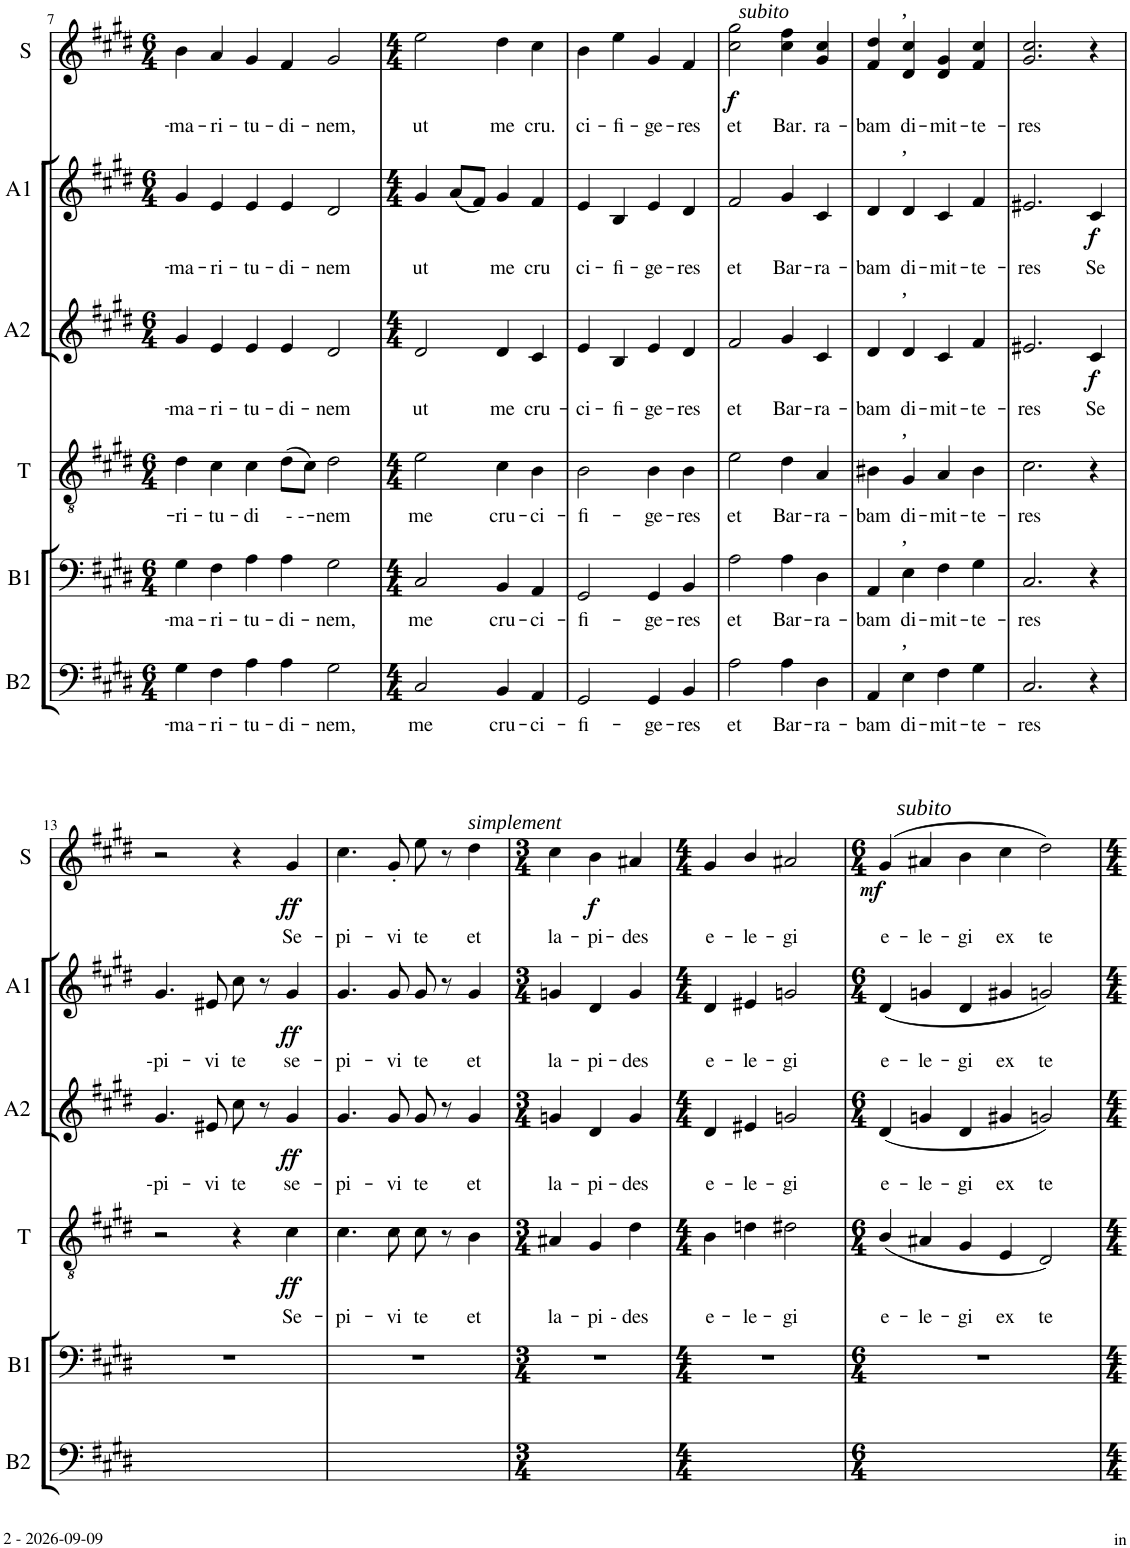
**kern	**text	**kern	**text	**kern	**text	**dynam	**kern	**text	**dynam	**kern	**text	**dynam	**kern	**text	**dynam
*part6	*part6	*part5	*part5	*part4	*part4	*part4	*part3	*part3	*part3	*part2	*part2	*part2	*part1	*part1	*part1
*staff6	*staff6	*staff5	*staff5	*staff4	*staff4	*staff4	*staff3	*staff3	*staff3	*staff2	*staff2	*staff2	*staff1	*staff1	*staff1
*I"Bass 2	*	*I"Bass 1	*	*I"Tenor	*	*	*I"Alt 2	*	*	*I"Alt 1	*	*	*I"Sopran	*	*
*I'B2	*	*I'B1	*	*I'T	*	*	*I'A2	*	*	*I'A1	*	*	*I'S	*	*
!!LO:PB:g=z
*clefF4	*	*clefF4	*	*clefGv2	*	*	*clefG2	*	*	*clefG2	*	*	*clefG2	*	*
*k[f#c#g#d#]	*	*k[f#c#g#d#]	*	*k[f#c#g#d#]	*	*	*k[f#c#g#d#]	*	*	*k[f#c#g#d#]	*	*	*k[f#c#g#d#]	*	*
*M6/4	*	*M6/4	*	*M6/4	*	*	*M6/4	*	*	*M6/4	*	*	*M6/4	*	*
=7	=7	=7	=7	=7	=7	=7	=7	=7	=7	=7	=7	=7	=7	=7	=7
!	!LO:LY:b	!	!LO:LY:b	!	!LO:LY:b	!	!	!LO:LY:b	!	!	!LO:LY:b	!	!	!LO:LY:b	!
4G#\	ma-	4G#\	ma-	4d#\	ri-	.	4g#/	ma-	.	4g#/	ma-	.	4b\	ma-	.
!	!LO:LY:b	!	!LO:LY:b	!	!LO:LY:b	!	!	!LO:LY:b	!	!	!LO:LY:b	!	!	!LO:LY:b	!
4F#\	ri-	4F#\	ri-	4c#\	tu-	.	4e/	ri-	.	4e/	ri-	.	4a/	ri-	.
!	!LO:LY:b	!	!LO:LY:b	!	!LO:LY:b	!	!	!LO:LY:b	!	!	!LO:LY:b	!	!	!LO:LY:b	!
4A\	tu-	4A\	tu-	4c#\	di	.	4e/	tu-	.	4e/	tu-	.	4g#/	tu-	.
!	!LO:LY:b	!	!LO:LY:b	!	!LO:LY:b	!	!	!LO:LY:b	!	!	!LO:LY:b	!	!	!LO:LY:b	!
4A\	di-	4A\	di-	(8d#\L	- --	.	4e/	di-	.	4e/	di-	.	4f#/	di-	.
.	.	.	.	8c#\J)	.	.	.	.	.	.	.	.	.	.	.
!	!LO:LY:b	!	!LO:LY:b	!	!LO:LY:b	!	!	!LO:LY:b	!	!	!LO:LY:b	!	!	!LO:LY:b	!
2G#\	nem,	2G#\	nem,	2d#\	nem	.	2d#/	nem	.	2d#/	nem	.	2g#/	nem,	.
=8	=8	=8	=8	=8	=8	=8	=8	=8	=8	=8	=8	=8	=8	=8	=8
*M4/4	*	*M4/4	*	*M4/4	*	*	*M4/4	*	*	*M4/4	*	*	*M4/4	*	*
!	!LO:LY:b	!	!LO:LY:b	!	!LO:LY:b	!	!	!LO:LY:b	!	!	!LO:LY:b	!	!	!LO:LY:b	!
2C#/	me	2C#/	me	2e\	me	.	2d#/	ut	.	4g#/	ut	.	2ee\	ut	.
.	.	.	.	.	.	.	.	.	.	(8a/L	.	.	.	.	.
.	.	.	.	.	.	.	.	.	.	8f#/J)	.	.	.	.	.
!	!LO:LY:b	!	!LO:LY:b	!	!LO:LY:b	!	!	!LO:LY:b	!	!	!LO:LY:b	!	!	!LO:LY:b	!
4BB/	cru-	4BB/	cru-	4c#\	cru-	.	4d#/	me	.	4g#/	me	.	4dd#\	me	.
!	!LO:LY:b	!	!LO:LY:b	!	!LO:LY:b	!	!	!LO:LY:b	!	!	!LO:LY:b	!	!	!LO:LY:b	!
4AA/	ci-	4AA/	ci-	4B\	ci-	.	4c#/	cru-	.	4f#/	cru	.	4cc#\	cru.	.
=9	=9	=9	=9	=9	=9	=9	=9	=9	=9	=9	=9	=9	=9	=9	=9
!	!LO:LY:b	!	!LO:LY:b	!	!LO:LY:b	!	!	!LO:LY:b	!	!	!LO:LY:b	!	!	!LO:LY:b	!
2GG#/	fi-	2GG#/	fi-	2B\	fi-	.	4e/	ci-	.	4e/	ci-	.	4b\	ci-	.
!	!	!	!	!	!	!	!	!LO:LY:b	!	!	!LO:LY:b	!	!	!LO:LY:b	!
.	.	.	.	.	.	.	4B/	fi-	.	4B/	fi-	.	4ee\	fi-	.
!	!LO:LY:b	!	!LO:LY:b	!	!LO:LY:b	!	!	!LO:LY:b	!	!	!LO:LY:b	!	!	!LO:LY:b	!
4GG#/	ge-	4GG#/	ge-	4B\	ge-	.	4e/	ge-	.	4e/	ge-	.	4g#/	ge-	.
!	!LO:LY:b	!	!LO:LY:b	!	!LO:LY:b	!	!	!LO:LY:b	!	!	!LO:LY:b	!	!	!LO:LY:b	!
4BB/	res	4BB/	res	4B\	res	.	4d#/	res	.	4d#/	res	.	4f#/	res	.
=10	=10	=10	=10	=10	=10	=10	=10	=10	=10	=10	=10	=10	=10	=10	=10
!	!	!	!	!	!	!	!	!	!	!	!	!	!LO:TX:a:i:t=subito	!	!
!	!LO:LY:b	!	!LO:LY:b	!	!LO:LY:b	!	!	!LO:LY:b	!	!	!LO:LY:b	!	!	!LO:LY:b	!LO:DY:b
2A\	et	2A\	et	2e\	et	.	2f#/	et	.	2f#/	et	.	2cc#\ 2gg#\	et	f
!	!LO:LY:b	!	!LO:LY:b	!	!LO:LY:b	!	!	!LO:LY:b	!	!	!LO:LY:b	!	!	!LO:LY:b	!
4A\	Bar-	4A\	Bar-	4d#\	Bar-	.	4g#/	Bar-	.	4g#/	Bar-	.	4cc#\ 4ff#\	Bar.	.
!	!LO:LY:b	!	!LO:LY:b	!	!LO:LY:b	!	!	!LO:LY:b	!	!	!LO:LY:b	!	!	!LO:LY:b	!
4D#\	ra-	4D#\	ra-	4A/	ra-	.	4c#/	ra-	.	4c#/	ra-	.	4g#/ 4cc#/	ra-	.
=11	=11	=11	=11	=11	=11	=11	=11	=11	=11	=11	=11	=11	=11	=11	=11
!	!LO:LY:b	!	!LO:LY:b	!	!LO:LY:b	!	!	!LO:LY:b	!	!	!LO:LY:b	!	!	!LO:LY:b	!
4AA/	bam	4AA/	bam	4B#X\	bam	.	4d#/	bam	.	4d#/	bam	.	4f#/ 4dd#/	bam	.
!	!	!	!	!	!	!	!	!	!	!	!	!	!LO:TX:a:t=,	!	!
!	!	!	!	!	!	!	!	!	!	!LO:TX:a:t=,	!	!	!	!	!
!	!	!	!	!	!	!	!LO:TX:a:t=,	!	!	!	!	!	!	!	!
!	!	!	!	!LO:TX:a:t=,	!	!	!	!	!	!	!	!	!	!	!
!	!	!LO:TX:a:t=,	!	!	!	!	!	!	!	!	!	!	!	!	!
!LO:TX:a:t=,	!	!	!	!	!	!	!	!	!	!	!	!	!	!	!
!	!LO:LY:b	!	!LO:LY:b	!	!LO:LY:b	!	!	!LO:LY:b	!	!	!LO:LY:b	!	!	!LO:LY:b	!
4E\	di-	4E\	di-	4G#/	di-	.	4d#/	di-	.	4d#/	di-	.	4d#/ 4cc#/	di-	.
!	!LO:LY:b	!	!LO:LY:b	!	!LO:LY:b	!	!	!LO:LY:b	!	!	!LO:LY:b	!	!	!LO:LY:b	!
4F#\	mit-	4F#\	mit-	4A/	mit-	.	4c#/	mit-	.	4c#/	mit-	.	4d#/ 4g#/	mit-	.
!	!LO:LY:b	!	!LO:LY:b	!	!LO:LY:b	!	!	!LO:LY:b	!	!	!LO:LY:b	!	!	!LO:LY:b	!
4G#\	te-	4G#\	te-	4B#\	te-	.	4f#/	te-	.	4f#/	te-	.	4f#/ 4cc#/	te-	.
=12	=12	=12	=12	=12	=12	=12	=12	=12	=12	=12	=12	=12	=12	=12	=12
!	!LO:LY:b	!	!LO:LY:b	!	!LO:LY:b	!	!	!LO:LY:b	!	!	!LO:LY:b	!	!	!LO:LY:b	!
2.C#/	res	2.C#/	res	2.c#\	res	.	2.e#X/	res	.	2.e#X/	res	.	2.g#/ 2.cc#/	res	.
!	!	!	!	!	!	!	!	!LO:LY:b	!LO:DY:b	!	!LO:LY:b	!LO:DY:b	!	!	!
4r	.	4r	.	4r	.	.	4c#/	Se	f	4c#/	Se	f	4r	.	.
!!LO:LB:g=z
=13	=13	=13	=13	=13	=13	=13	=13	=13	=13	=13	=13	=13	=13	=13	=13
!	!	!	!	!	!	!	!	!LO:LY:b	!	!	!LO:LY:b	!	!	!	!
1ryy	.	1r	.	2r	.	.	4.g#/	-pi-	.	4.g#/	-pi-	.	2r	.	.
!	!	!	!	!	!	!	!	!LO:LY:b	!	!	!LO:LY:b	!	!	!	!
.	.	.	.	.	.	.	8e#X/	vi	.	8e#X/	vi	.	.	.	.
!	!	!	!	!	!	!	!	!LO:LY:b	!	!	!LO:LY:b	!	!	!	!
.	.	.	.	4r	.	.	8cc#\	te	.	8cc#\	te	.	4r	.	.
.	.	.	.	.	.	.	8r	.	.	8r	.	.	.	.	.
!	!	!	!	!	!LO:LY:b	!LO:DY:b	!	!LO:LY:b	!LO:DY:b	!	!LO:LY:b	!LO:DY:b	!	!LO:LY:b	!LO:DY:b
.	.	.	.	4c#\	Se-	ff	4g#/	se-	ff	4g#/	se-	ff	4g#/	Se-	ff
=14	=14	=14	=14	=14	=14	=14	=14	=14	=14	=14	=14	=14	=14	=14	=14
!	!	!	!	!	!LO:LY:b	!	!	!LO:LY:b	!	!	!LO:LY:b	!	!	!LO:LY:b	!
1ryy	.	1r	.	4.c#\	pi-	.	4.g#/	pi-	.	4.g#/	pi-	.	4.cc#\	pi-	.
!	!	!	!	!	!LO:LY:b	!	!	!LO:LY:b	!	!	!LO:LY:b	!	!	!LO:LY:b	!
.	.	.	.	8c#\	vi	.	8g#/	vi	.	8g#/	vi	.	8g#'/	vi	.
!	!	!	!	!	!LO:LY:b	!	!	!LO:LY:b	!	!	!LO:LY:b	!	!	!LO:LY:b	!
.	.	.	.	8c#\	te	.	8g#/	te	.	8g#/	te	.	8ee\	te	.
.	.	.	.	8r	.	.	8r	.	.	8r	.	.	8r	.	.
!	!	!	!	!	!	!	!	!	!	!	!	!	!LO:TX:a:i:t=simplement	!	!
!	!	!	!	!	!LO:LY:b	!	!	!LO:LY:b	!	!	!LO:LY:b	!	!	!LO:LY:b	!
.	.	.	.	4B\	et	.	4g#/	et	.	4g#/	et	.	4dd#\	et	.
=15	=15	=15	=15	=15	=15	=15	=15	=15	=15	=15	=15	=15	=15	=15	=15
*M3/4	*	*M3/4	*	*M3/4	*	*	*M3/4	*	*	*M3/4	*	*	*M3/4	*	*
!	!	!	!	!	!LO:LY:b	!	!	!LO:LY:b	!	!	!LO:LY:b	!	!	!LO:LY:b	!
2.ryy	.	2.r	.	4A#X/	la-	.	4gn/	la-	.	4gn/	la-	.	4cc#\	la-	.
!	!	!	!	!	!LO:LY:b	!	!	!LO:LY:b	!	!	!LO:LY:b	!	!	!LO:LY:b	!LO:DY:b
.	.	.	.	4G#/	pi	.	4d#/	pi-	.	4d#/	pi-	.	4b\	pi-	f
!	!	!	!	!	!LO:LY:b	!	!	!LO:LY:b	!	!	!LO:LY:b	!	!	!LO:LY:b	!
.	.	.	.	4d#\	- des	.	4g/	des	.	4g/	des	.	4a#X/	des	.
=16	=16	=16	=16	=16	=16	=16	=16	=16	=16	=16	=16	=16	=16	=16	=16
*M4/4	*	*M4/4	*	*M4/4	*	*	*M4/4	*	*	*M4/4	*	*	*M4/4	*	*
!	!	!	!	!	!LO:LY:b	!	!	!LO:LY:b	!	!	!LO:LY:b	!	!	!LO:LY:b	!
1ryy	.	1r	.	4B\	e-	.	4d#/	e-	.	4d#/	e-	.	4g#/	e-	.
!	!	!	!	!	!LO:LY:b	!	!	!LO:LY:b	!	!	!LO:LY:b	!	!	!LO:LY:b	!
.	.	.	.	4dn\	le-	.	4e#X/	le-	.	4e#X/	le-	.	4b/	le-	.
!	!	!	!	!	!LO:LY:b	!	!	!LO:LY:b	!	!	!LO:LY:b	!	!	!LO:LY:b	!
.	.	.	.	2d#X\	gi	.	2gn/	gi	.	2gn/	gi	.	2a#X/	gi	.
=17	=17	=17	=17	=17	=17	=17	=17	=17	=17	=17	=17	=17	=17	=17	=17
*M6/4	*	*M6/4	*	*M6/4	*	*	*M6/4	*	*	*M6/4	*	*	*M6/4	*	*
!	!	!	!	!	!	!	!	!	!	!	!	!	!LO:TX:a:i:t=subito	!	!
!	!	!	!	!	!LO:LY:b	!	!	!LO:LY:b	!	!	!LO:LY:b	!	!	!LO:LY:b	!LO:DY:b
1.ryy	.	1.r	.	(4B/	e-	.	(4d#/	e-	.	(4d#/	e-	.	(4g#/	e-	mf
!	!	!	!	!	!LO:LY:b	!	!	!LO:LY:b	!	!	!LO:LY:b	!	!	!LO:LY:b	!
.	.	.	.	4A#X/	le-	.	4gn/	le-	.	4gn/	le-	.	4a#X/	le-	.
!	!	!	!	!	!LO:LY:b	!	!	!LO:LY:b	!	!	!LO:LY:b	!	!	!LO:LY:b	!
.	.	.	.	4G#/	gi	.	4d#/	gi	.	4d#/	gi	.	4b\	gi	.
!	!	!	!	!	!LO:LY:b	!	!	!LO:LY:b	!	!	!LO:LY:b	!	!	!LO:LY:b	!
.	.	.	.	4E/	ex	.	4g#X/	ex	.	4g#X/	ex	.	4cc#\	ex	.
!	!	!	!	!	!LO:LY:b	!	!	!LO:LY:b	!	!	!LO:LY:b	!	!	!LO:LY:b	!
.	.	.	.	2D#/)	te	.	2gn/)	te	.	2gn/)	te	.	2dd#\)	te	.
=	=	=	=	=	=	=	=	=	=	=	=	=	=	=	=
*-	*-	*-	*-	*-	*-	*-	*-	*-	*-	*-	*-	*-	*-	*-	*-
